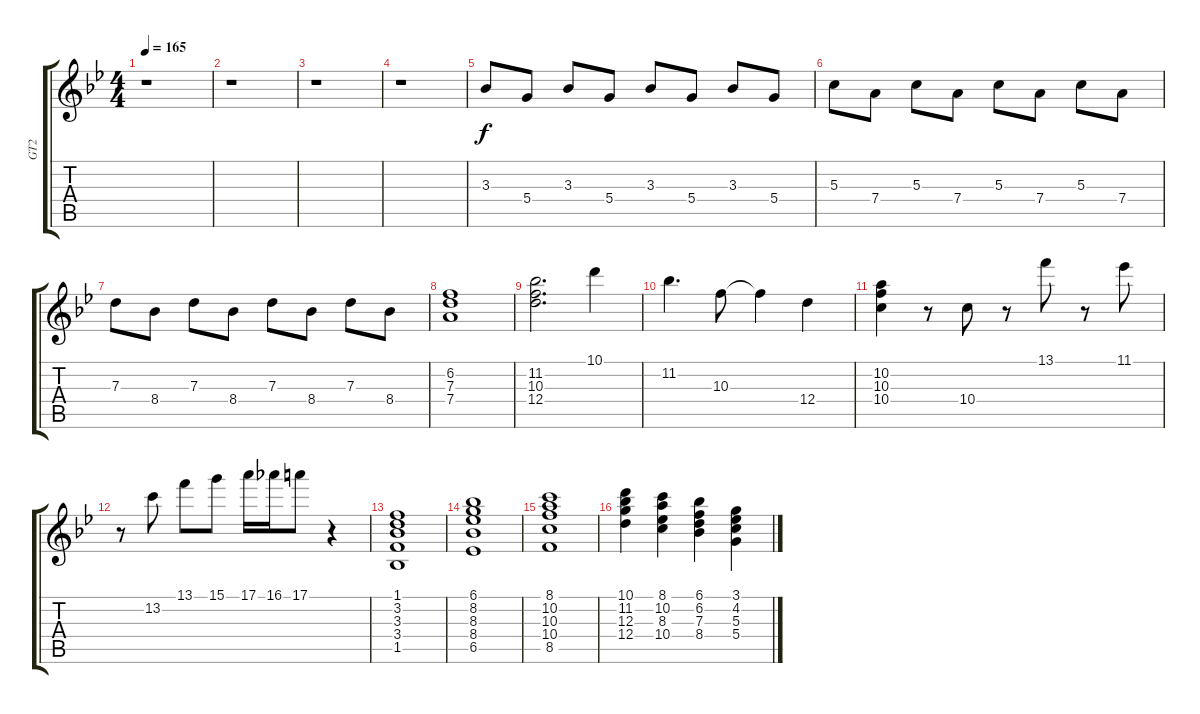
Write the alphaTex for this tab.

\track ("GT2" "GT2") {instrument distortionguitar}
\staff {score tabs}
\tuning (E4 B3 G3 D3 A2 E2) {hide}
\ts (4 4)
\tempo 165
\clef g2
\ks bb
r.1{dy f} |
r.1 |
r.1 |
r.1 |
3.3.8 5.4.8 3.3.8 5.4.8 3.3.8 5.4.8 3.3.8 5.4.8 |
5.3.8 7.4.8 5.3.8 7.4.8 5.3.8 7.4.8 5.3.8 7.4.8 |
7.3.8 8.4.8 7.3.8 8.4.8 7.3.8 8.4.8 7.3.8 8.4.8 |
(6.2 7.3 7.4).1 |
(11.2 10.3 12.4).2{d} 10.1.4 |
11.2.4{d} 10.3.8 10.3{t}.4 12.4.4 |
(10.2 10.3 10.4).4 r.8 10.4.8 r.8 13.1.8 r.8 11.1.8 |
r.8 13.2.8 13.1.8 15.1.8 17.1.16 16.1.16 17.1.8 r.4 |
(1.1 3.2 3.3 3.4 1.5).1 |
(6.1 8.2 8.3 8.4 6.5).1 |
(8.1 10.2 10.3 10.4 8.5).1 |
(10.1 11.2 12.3 12.4).4 (8.1 10.2 8.3 10.4).4 (6.1 6.2 7.3 8.4).4 (3.1 4.2 5.3 5.4).4
